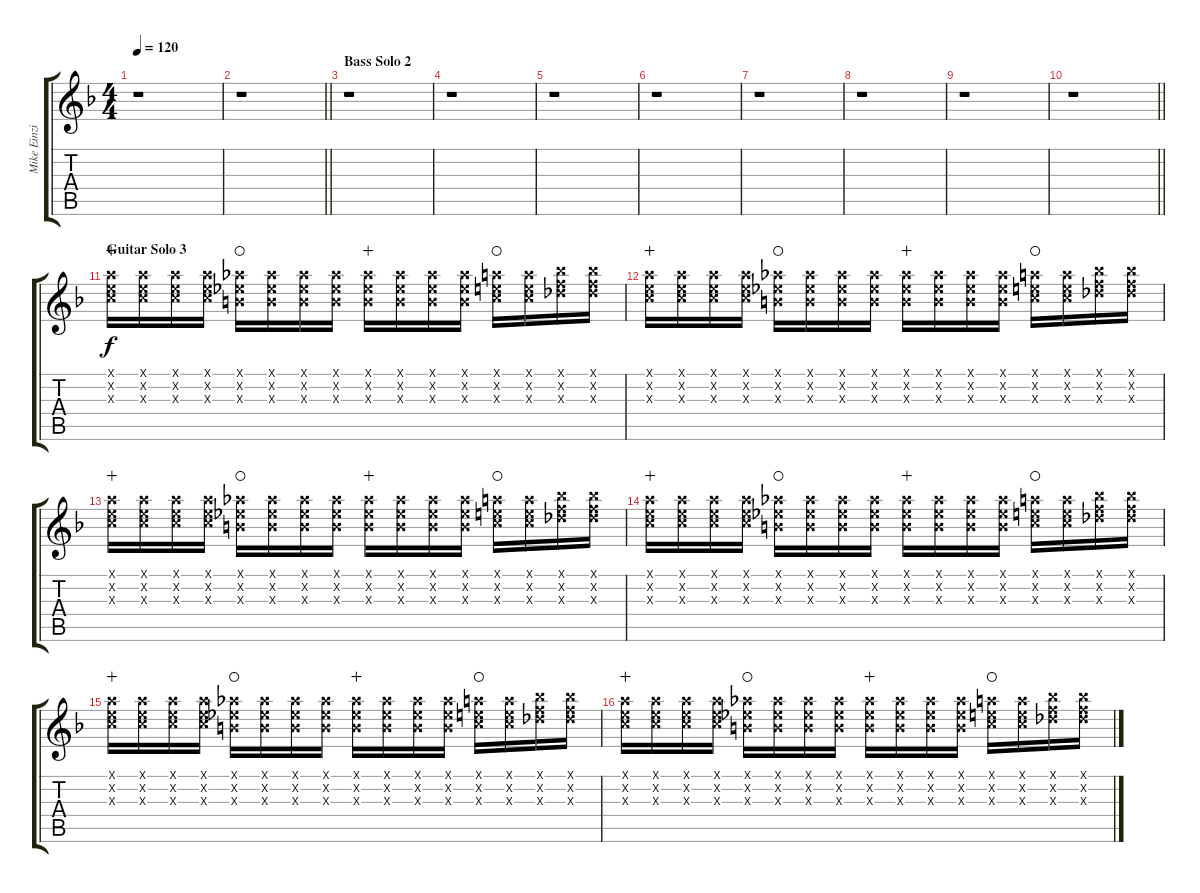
\track ("Mike Einziger effects" "Mike Einzi") {instrument guitarharmonics}
\staff {score tabs}
\tuning (E4 B3 G3 D3 A2 E2) {hide}
\ts (4 4)
\tempo 120
\clef g2
\ks dminor
r.1{dy f} |
\barLineRight lightlight
r.1 |
\section ("" "Bass Solo 2")
r.1 |
r.1 |
r.1 |
r.1 |
r.1 |
r.1 |
r.1 |
\barLineRight lightlight
r.1 |
\section ("" "Guitar Solo 3")
(5.1{x} 5.2{x} 5.3{x}).16{wahc} (5.1{x} 5.2{x} 5.3{x}).16 (5.1{x} 5.2{x} 5.3{x}).16 (5.1{x} 5.2{x} 5.3{x}).16 (4.1{x} 4.2{x} 4.3{x}).16{waho} (4.1{x} 4.2{x} 4.3{x}).16 (4.1{x} 4.2{x} 4.3{x}).16 (4.1{x} 4.2{x} 4.3{x}).16 (4.1{x} 4.2{x} 4.3{x}).16{wahc} (4.1{x} 4.2{x} 4.3{x}).16 (4.1{x} 4.2{x} 4.3{x}).16 (4.1{x} 4.2{x} 4.3{x}).16 (5.1{x} 5.2{x} 5.3{x}).16{waho} (5.1{x} 5.2{x} 5.3{x}).16 (6.1{x} 6.2{x} 6.3{x}).16 (6.1{x} 6.2{x} 6.3{x}).16 |
(5.1{x} 5.2{x} 5.3{x}).16{wahc} (5.1{x} 5.2{x} 5.3{x}).16 (5.1{x} 5.2{x} 5.3{x}).16 (5.1{x} 5.2{x} 5.3{x}).16 (4.1{x} 4.2{x} 4.3{x}).16{waho} (4.1{x} 4.2{x} 4.3{x}).16 (4.1{x} 4.2{x} 4.3{x}).16 (4.1{x} 4.2{x} 4.3{x}).16 (4.1{x} 4.2{x} 4.3{x}).16{wahc} (4.1{x} 4.2{x} 4.3{x}).16 (4.1{x} 4.2{x} 4.3{x}).16 (4.1{x} 4.2{x} 4.3{x}).16 (5.1{x} 5.2{x} 5.3{x}).16{waho} (5.1{x} 5.2{x} 5.3{x}).16 (6.1{x} 6.2{x} 6.3{x}).16 (6.1{x} 6.2{x} 6.3{x}).16 |
(5.1{x} 5.2{x} 5.3{x}).16{wahc} (5.1{x} 5.2{x} 5.3{x}).16 (5.1{x} 5.2{x} 5.3{x}).16 (5.1{x} 5.2{x} 5.3{x}).16 (4.1{x} 4.2{x} 4.3{x}).16{waho} (4.1{x} 4.2{x} 4.3{x}).16 (4.1{x} 4.2{x} 4.3{x}).16 (4.1{x} 4.2{x} 4.3{x}).16 (4.1{x} 4.2{x} 4.3{x}).16{wahc} (4.1{x} 4.2{x} 4.3{x}).16 (4.1{x} 4.2{x} 4.3{x}).16 (4.1{x} 4.2{x} 4.3{x}).16 (5.1{x} 5.2{x} 5.3{x}).16{waho} (5.1{x} 5.2{x} 5.3{x}).16 (6.1{x} 6.2{x} 6.3{x}).16 (6.1{x} 6.2{x} 6.3{x}).16 |
(5.1{x} 5.2{x} 5.3{x}).16{wahc} (5.1{x} 5.2{x} 5.3{x}).16 (5.1{x} 5.2{x} 5.3{x}).16 (5.1{x} 5.2{x} 5.3{x}).16 (4.1{x} 4.2{x} 4.3{x}).16{waho} (4.1{x} 4.2{x} 4.3{x}).16 (4.1{x} 4.2{x} 4.3{x}).16 (4.1{x} 4.2{x} 4.3{x}).16 (4.1{x} 4.2{x} 4.3{x}).16{wahc} (4.1{x} 4.2{x} 4.3{x}).16 (4.1{x} 4.2{x} 4.3{x}).16 (4.1{x} 4.2{x} 4.3{x}).16 (5.1{x} 5.2{x} 5.3{x}).16{waho} (5.1{x} 5.2{x} 5.3{x}).16 (6.1{x} 6.2{x} 6.3{x}).16 (6.1{x} 6.2{x} 6.3{x}).16 |
(5.1{x} 5.2{x} 5.3{x}).16{wahc} (5.1{x} 5.2{x} 5.3{x}).16 (5.1{x} 5.2{x} 5.3{x}).16 (5.1{x} 5.2{x} 5.3{x}).16 (4.1{x} 4.2{x} 4.3{x}).16{waho} (4.1{x} 4.2{x} 4.3{x}).16 (4.1{x} 4.2{x} 4.3{x}).16 (4.1{x} 4.2{x} 4.3{x}).16 (4.1{x} 4.2{x} 4.3{x}).16{wahc} (4.1{x} 4.2{x} 4.3{x}).16 (4.1{x} 4.2{x} 4.3{x}).16 (4.1{x} 4.2{x} 4.3{x}).16 (5.1{x} 5.2{x} 5.3{x}).16{waho} (5.1{x} 5.2{x} 5.3{x}).16 (6.1{x} 6.2{x} 6.3{x}).16 (6.1{x} 6.2{x} 6.3{x}).16 |
(5.1{x} 5.2{x} 5.3{x}).16{wahc} (5.1{x} 5.2{x} 5.3{x}).16 (5.1{x} 5.2{x} 5.3{x}).16 (5.1{x} 5.2{x} 5.3{x}).16 (4.1{x} 4.2{x} 4.3{x}).16{waho} (4.1{x} 4.2{x} 4.3{x}).16 (4.1{x} 4.2{x} 4.3{x}).16 (4.1{x} 4.2{x} 4.3{x}).16 (4.1{x} 4.2{x} 4.3{x}).16{wahc} (4.1{x} 4.2{x} 4.3{x}).16 (4.1{x} 4.2{x} 4.3{x}).16 (4.1{x} 4.2{x} 4.3{x}).16 (5.1{x} 5.2{x} 5.3{x}).16{waho} (5.1{x} 5.2{x} 5.3{x}).16 (6.1{x} 6.2{x} 6.3{x}).16 (6.1{x} 6.2{x} 6.3{x}).16
